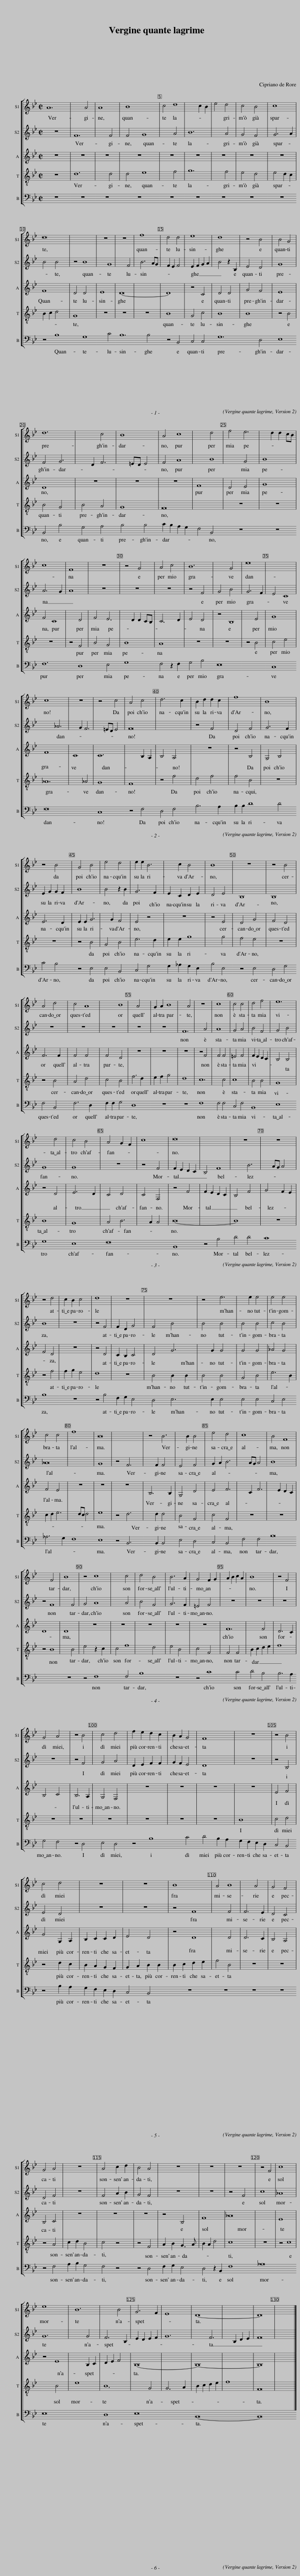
X:1
%%score [ 1 2 3 4 5 ]
L:1/8
Q:1/2=116
M:2/2
I:linebreak $
K:Bb
V:1 treble
V:2 treble
V:3 treble
V:4 treble-8
V:5 bass
V:1
 A8- | A4 A4 | A8 | B8 | c4 d4- | %5
 d4 c2 B2 | e4 d4 | c4 B4 | c8 |$ d8- | %10
 d8 | z8 | z8 | f8 | d4 d4 | %15
 e8 | d8 | z4 B4 | B4 G4 |$ d8- | %20
 d4 c4 | B8 | A4 c4- | c4 d4 | f4 e4- | %25
 e2 d2 d2 cB |$ c8 | F8 | z8 | z4 G4 | %30
 A4 c4 | B8- | B4 G4 | e8- | e8 |$ %35
 c8 | z8 | z4 c4 | A4 c4 | d6 c2 | %40
 B2 d2 d2 c2 | f8 | B8 |$ z4 B4 | G4 B4 | %45
 e4 d4 | e2 e2 B4- | B2 c2 B4 | B8 | z8 | %50
 z4 B4 |$ A4 d4 | c4 A4- | A4 B4- | B4 A4 | %55
 G2 A2 B4- | B4 A4 | z8 | c8 | c4 c4 | %60
 d4 f4 | e8- |$ e4 d4 | c4 B4 | A4 G2 F2 | %65
 c8 | d8- | d8 | z8 | z8 |$ %70
 z4 d4 | c2 B2 c4 | d8 | z8 | z8 | %75
 z4 e4- | e2 e2 e4 | e4 e4 |$ c4 c4 | f8 | %80
 B8- | B8 | z4 B4- | B2 B2 B4 | e4 d4 | %85
 c8 | B4 F4- |$ F4 F4 | B8 | z4 c4- | %90
 c4 c4 | d4 B4 | B6 A2 | G4 F2 G2 | A2 B2 c2 A2 | %95
 B8 | z4 F4 |$ G4 A4 | z4 B4 | c4 d4 | %100
 f2 e2 d2 c2 | B2 A2 G4 | F8 | z8 | z4 B4 |$ %105
 c4 d4 | z8 | z8 | B8 | A4 B4- | %110
 B4 A4 | G4 F4 |$ G4 A4 | z8 | A4 c2 d2 | %115
 B4 A4 | z8 | z8 | z8 | z4 F4 | %120
 c8 |$ e8 | B8- | B4 B4 | G6 F2 | %125
 E8 | (D8- | D8 | D8-) | D8 |] %130
V:2
 z8 | F8- | F4 F4 | F4 G4- | G4 A4 | %5
 B8- | B4 A4 | G4 F4 | G6 A2 |$ B4 B4 | %10
 z4 B4- | B4 G4- | G4 F4 | B6 AG | F2 E2 F4 | %15
 E2 F2 G2 A2 | B4 z2 B,2 | E4 D4 | G8 |$ F4 G4- | %20
 G2 D2 F4- | F2 =ED E4 | F4 A4- | A4 B4- | B4 G4 | %25
 B8 |$ A6 G2 | A8 | z8 | z8 | %30
 z8 | z4 F4 | G4 B4 | G6 F2 | E4 C4- |$ %35
 C4 _A4- | A2 G2 F4- | F2 =ED E4 | F8- | F8 | %40
 z4 F4 | D4 F4 | G6 F2 |$ E2 G2 G2 F2 | B8 | %45
 B4 z2 B2 | G6 F2 | E2 C2 D2 E2 | D4 E4 | B,8 | %50
 B,8 |$ z8 | z8 | z8 | z8 | %55
 z8 | F8- | F4 A4 | A8 | G4 A4 | %60
 B4 F4 | G4 B4 |$ G8 | G8 | z8 | %65
 z4 F4 | F2 E2 D2 C2 | B,4 F4- | F4 B4- | B2 AG A4 |$ %70
 B8 | z8 | z4 F4 | F2 D2 G4 | F4 B4 | %75
 B4 B4 | B4 B4 | c4 B4 |$ _A8- | A8 | %80
 G8 | z4 F4- | F2 F2 F4 | E4 F4 | G2 A2 B4- | %85
 B2 AG A4 | B8 |$ z4 F4- | F4 F4 | G4 A4- | %90
 A4 A4 | B4 F4 | G6 F2 | =E4 F4 | z8 | %95
 z8 | z8 |$ z8 | z4 F4 | G4 A4 | %100
 D2 E2 F2 F2 | G2 F2 E4 | D8 | z8 | z4 B,4 |$ %105
 E4 D4 | z8 | z8 | z4 F4- | F4 F4 | %110
 F6 E2 | D4 C4 |$ D4 F4 | z8 | F4 A2 B2 | %115
 G4 F4 | z8 | z8 | z4 F4 | c8 | %120
 _A8 |$ G8- | G4 G4 | F6 B,2 | E2 D2 E2 F2 | %125
 G8- | G4 F4- | F2 B,2 D2 E2 | F8- | F8 |] %130
V:3
 z8 | z8 | z8 | z8 | z8 | %5
 z8 | z8 | z8 | z8 |$ F8 | %10
 D4 D4 | E8 | (D8- | D8 | D8) | %15
 z4 C4 | D4 D4 | G4 F4 | E8 |$ D8 | %20
 z8 | z8 | z8 | F8 | D4 E4 | %25
 G8 |$ F4 C4- | C4 D4 | F4 E4- | E2 D2 D2 CB, | %30
 C6 D2 | E4 D4 | z4 B,4- | B,4 E4 | G8 |$ %35
 F8 | C8 | C8- | C4 B,2 A,2 | B,4 A,4 | %40
 z8 | z4 B,4 | G,4 B,4 |$ E6 D2 | E2 E2 G4- | %45
 G2 G2 F4 | E4 z4 | z8 | z4 E4 | D4 G4 | %50
 F4 D4 |$ F6 F2 | F4 F4 | F4 D4 | z8 | %55
 z8 | z8 | z4 F4 | F4 F4 | =E4 F4 | %60
 F2 E2 D2 C2 | B,4 B,4 |$ z4 D4 | E6 D2 | C4 D4 | %65
 C4 F,4 | z4 F4 | F2 E2 D2 C2 | B,4 F4 | G4 F2 E2 |$ %70
 F4 D4 | z8 | z4 D4 | C2 B,2 C4 | D4 G4- | %75
 G2 G2 G4 | G4 G4 | _A4 G4 |$ F4 E4 | z8 | %80
 z8 | z8 | B,6 B,2 | G,4 D4 | E4 F4- | %85
 F2 C2 F4- | F2 E2 D2 C2 |$ D8 | D8 | z8 | %90
 z8 | z8 | z8 | z8 | F8- | %95
 F4 F4 | D6 C2 |$ B,4 C4 | B,6 A,2 | G,4 F,4 | %100
 z8 | z8 | z8 | z8 | E4 F4 |$ %105
 G4 G,2 A,2 | B,2 C2 C2 D2 | E4 D4 | z4 D4- | D4 D4 | %110
 D6 C2 | B,4 A,4 |$ B,4 C4 | z8 | z8 | %115
 z8 | z4 B,4 | F8 | _A8- | A8 | %120
 E8 |$ z4 E4- | E4 B,2 C2 | D2 E2 F4 | (B,8- | %125
 B,8 | (B,8-) | B,8 | B,8-) | B,8 |] %130
V:4
 z8 | d8- | d4 d4 | d4 e4- | e4 f4 | %5
 g8- | g4 f4 | e4 d4 | e4 d2 c2 |$ B2 c2 d4 | %10
 G8 | z8 | z8 | z8 | B8 | %15
 G4 c4 | B8 | B8 | z4 B4 |$ B4 G4 | %20
 B4 A4 | G8 | F8- | F8 | z8 | %25
 z8 |$ z8 | z4 F4 | B4 G4 | B8 | %30
 A8 | z8 | z8 | z4 B4 | c4 e4 |$ %35
 _A8- | A4 _A4 | G8 | F8 | z4 f4 | %40
 d4 f4 | f4 B4 | z8 |$ z8 | z4 B4 | %45
 G4 B4 | e6 d2 | e2 e2 g4- | g4 g4 | f4 e4 | %50
 z8 |$ z4 B4 | A4 d4 | c4 B4 | f6 d2 | %55
 e2 f2 g4 | d8 | c8- | c4 c4 | c8 | %60
 B4 B4 | G8 |$ B8 | G8 | A4 B4- | %65
 B2 A2 A4 | (B8- | B8 | B8) | z8 |$ %70
 z4 f4 | f2 g2 e4 | d8 | z8 | B4 B2 B2 | %75
 B4 B4 | G4 B4 | e6 B2 |$ c2 d2 e4- | e2 dc d4 | %80
 e8 | z4 d4- | d2 d2 d4 | B4 F4 | c4 F4 | %85
 z8 | z8 |$ z4 B4- | B4 B4 | e4 z2 c2 | %90
 c4 f4- | f4 d4 | e4 B4 | c4 F4 | F4 F4 | %95
 B2 c2 d2 e2 | f8 |$ z8 | z8 | z8 | %100
 z8 | z8 | z8 | B8 | c4 d4 |$ %105
 z4 d2 c2 | B2 A2 G2 F2 | G2 A2 B2 B2 | B2 c2 d2 e2 | f4 B4 | %110
 z8 | z8 |$ z4 A4 | c2 d2 B4 | c4 z4 | %115
 z4 F4 | A2 B2 G3 A | B2 A2 d4 | c8 | z8 | %120
 z4 c4- |$ c4 B4 | e8 | B8- | B4 G4 | %125
 G6 A2 | B2 c2 d2 e2 | f8 | F8- | F8 |] %130
V:5
 z8 | z8 | z8 | z8 | z8 | %5
 z8 | z8 | z8 | z8 |$ z4 B,4- | %10
 B,4 G,4- | G,4 C4 | B,8- | B,4 B,4 | z4 B,,4 | %15
 C,4 C,4 | G,8- | G,4 D,4 | E,8 |$ B,,4 B,4 | %20
 G,4 A,4 | B,4 B,4 | C2 B,2 A,2 G,2 | F,4 B,,4 | z8 | %25
 z8 |$ F,8- | F,4 D,4- | D,4 E,4 | G,8 | %30
 F,4 z2 F,2 | G,4 B,4 | E,8- | E,8 | C,8 |$ %35
 F,8- | F,8 | C,8 | z4 F,4 | D,4 F,4 | %40
 B,6 A,2 | B,2 B,2 D4- | D4 D4 |$ C4 B,4 | z4 E,4 | %45
 E,4 B,,4 | C,4 G,4 | G,2 _A,2 G,2 E,2 | B,4 E,4 | z4 E,4 | %50
 D,4 G,4 |$ F,4 B,,4 | F,6 D,2 | F,2 F,2 G,4 | D,8 | %55
 z8 | z8 | F,8 | F,4 F,4 | C,4 F,4 | %60
 B,,8 | E,8 |$ G,8 | E,8 | F,8- | %65
 F,8 | B,,8 | z4 B,4 | D4 D4 | C8 |$ %70
 B,8 | z8 | z4 B,4 | F,2 G,2 E,4 | D,4 E,4- | %75
 E,2 E,2 E,4 | E,4 E,4 | C,4 E,4 |$ _A,6 G,2 | F,8 | %80
 E,8 | z4 B,,4- | B,,2 B,,2 B,,4 | E,4 D,4 | C,4 B,,4 | %85
 F,4 F,4 | B,8- |$ B,8 | z8 | z4 F,4- | %90
 F,4 F,4 | B,8 | z8 | z4 C4- | C4 C4 | %95
 D4 B,4 | B,6 A,2 |$ G,4 F,4 | z4 D,4 | E,4 D,4 | %100
 z4 B,4- | B,4 C4 | D4 B,2 A,2 | G,2 F,2 E,2 D,2 | C,4 B,,4 |$ %105
 z4 B,2 A,2 | G,2 F,2 E,2 D,2 | C,4 B,,4 | z8 | z8 | %110
 z8 | z8 |$ z4 F,4 | A,2 B,2 G,4 | F,4 z4 | %115
 z4 D,4 | F,2 G,2 E,4 | D,4 z2 B,,2 | F,8 | _A,8- | %120
 A,8 |$ E,8- | E,8 | D,8 | E,8- | %125
 E,8 | (B,,8- | B,,8 | B,,8-) | B,,8 |] %130
